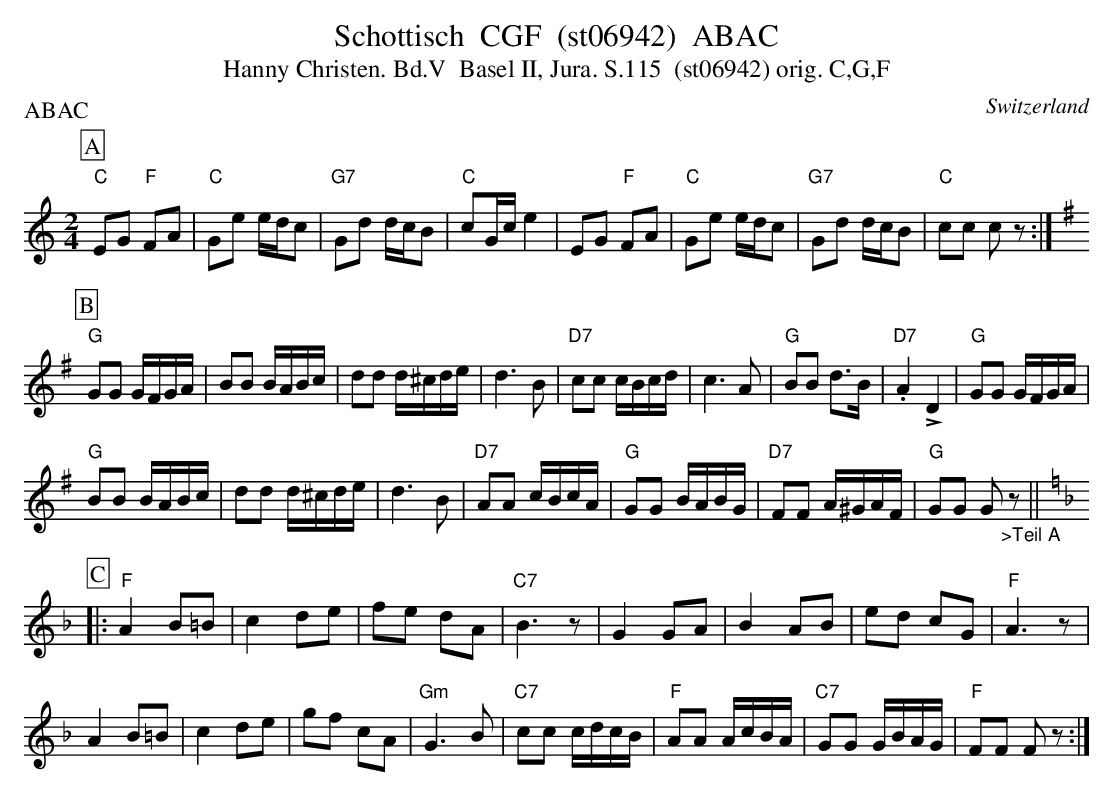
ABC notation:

X:1
T:Schottisch  CGF  (st06942)  ABAC
T:Hanny Christen. Bd.V  Basel II, Jura. S.115  (st06942) orig. C,G,F
P:ABAC
M:2/4
L:1/8
O:Switzerland
K:C major
[P:A] "C"EG "F"FA | "C"Ge e/d/c | "G7"Gd d/c/B | "C"cG/c/e2 | EG "F"FA | "C"Ge e/d/c | "G7"Gd d/c/B |  "C"cc cz :|  [K:G]
[P:B] "G"GG G/F/G/A/ | BB B/A/B/c/ | dd d/^c/d/e/ | d3B | "D7"cc c/B/c/d/ | c3A | "G"BB d>B | "D7".A2!>!D2 | "G"GG G/F/G/A/ |
"G"BB B/A/B/c/ | dd d/^c/d/e/ | d3B | "D7"AA c/B/c/A/ | "G"GG B/A/B/G/ | "D7"FF A/^G/A/F/ | "G"GG G"_>Teil A"z  ||  [K:F]
[P:C]  |: "F"A2 B=B | c2de | fe dA | "C7"B3z | G2GA | B2AB | ed cG | "F"A3z |
A2B=B | c2de | gf cA | "Gm"G3B | "C7"cc c/d/c/B/ | "F"AA A/c/B/A/ | "C7"GG G/B/A/G/ | "F"FF Fz :|
